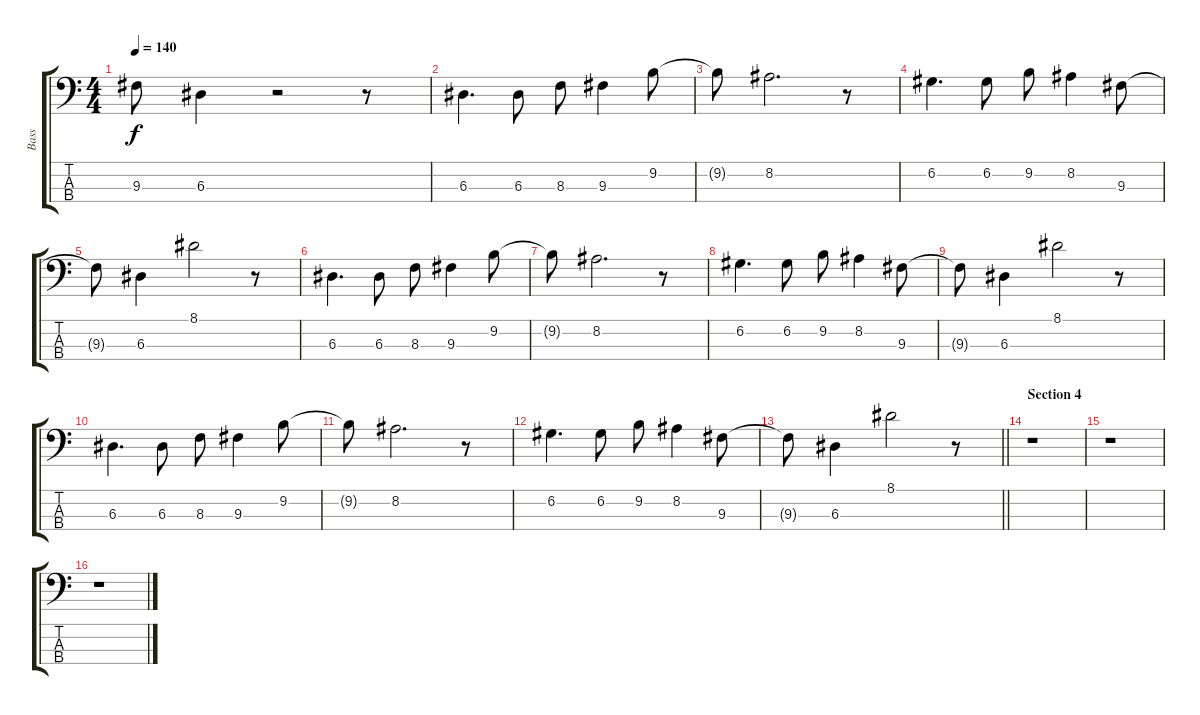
\track ("Bass" "Bass") {instrument synthbass1}
\staff {score tabs}
\tuning (G2 D2 A1 Eb1) {hide}
\ts (4 4)
\tempo 140
\clef f4
\ks c
9.3{t}.8{dy f} 6.3.4 r.2 r.8 |
6.3.4{d} 6.3.8 8.3.8 9.3.4 9.2.8 |
9.2{t}.8 8.2.2{d} r.8 |
6.2.4{d} 6.2.8 9.2.8 8.2.4 9.3.8 |
9.3{t}.8 6.3.4 8.1.2 r.8 |
6.3.4{d} 6.3.8 8.3.8 9.3.4 9.2.8 |
9.2{t}.8 8.2.2{d} r.8 |
6.2.4{d} 6.2.8 9.2.8 8.2.4 9.3.8 |
9.3{t}.8 6.3.4 8.1.2 r.8 |
6.3.4{d} 6.3.8 8.3.8 9.3.4 9.2.8 |
9.2{t}.8 8.2.2{d} r.8 |
6.2.4{d} 6.2.8 9.2.8 8.2.4 9.3.8 |
\barLineRight lightlight
9.3{t}.8 6.3.4 8.1.2 r.8 |
\section ("" "Section 4")
r.1 |
r.1 |
r.1
